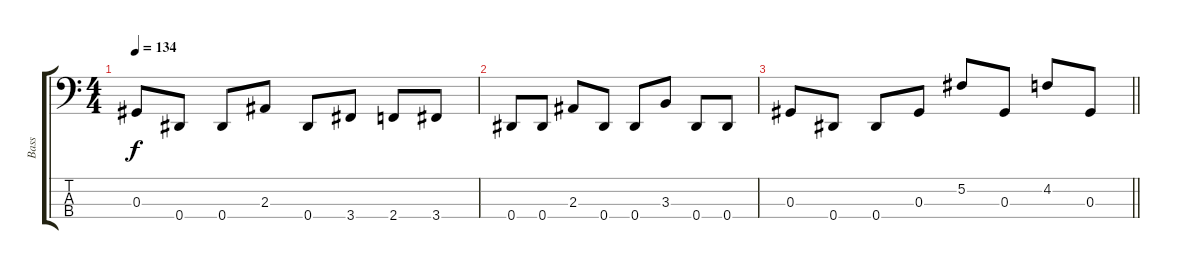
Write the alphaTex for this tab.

\track ("Bass" "Bass") {instrument electricbasspick}
\staff {score tabs}
\tuning (Gb2 Db2 Ab1 Eb1) {hide}
\ts (4 4)
\tempo 134
\clef f4
\ks c
0.3.8{dy f} 0.4.8 0.4.8 2.3.8 0.4.8 3.4.8 2.4.8 3.4.8 |
0.4.8 0.4.8 2.3.8 0.4.8 0.4.8 3.3.8 0.4.8 0.4.8 |
\barLineRight lightlight
0.3.8 0.4.8 0.4.8 0.3.8 5.2.8 0.3.8 4.2.8 0.3.8
